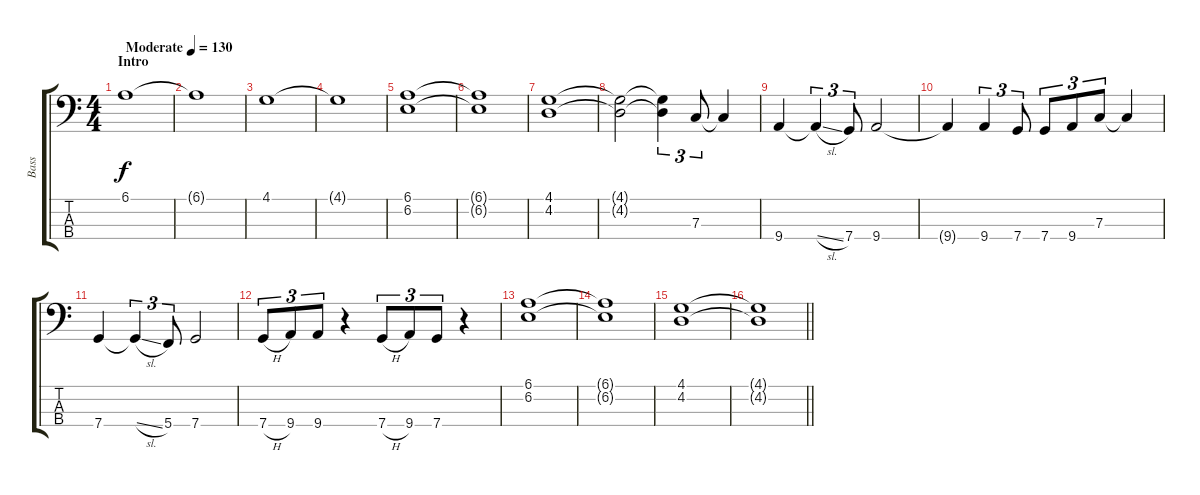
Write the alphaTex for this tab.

\track ("Bass" "Bass") {instrument electricbassfinger}
\staff {score tabs}
\tuning (Eb2 Bb1 F1 C1) {hide}
\ts (4 4)
\section ("" "Intro")
\tempo (130 "Moderate")
\clef f4
\ks c
6.1.1{dy f volume 13 instrument electricbassfinger} |
6.1{t}.1 |
4.1.1 |
4.1{t}.1 |
(6.1 6.2).1 |
(6.1{t} 6.2{t}).1 |
(4.1 4.2).1 |
(4.1{t} 4.2{t}).2 (4.1{t} 4.2{t}).4{tu (3 2)} 7.3.8{tu (3 2)} 7.3{t}.4 |
9.4.4 9.4{sl t}.4{tu (3 2)} 7.4.8{tu (3 2)} 9.4.2 |
9.4{t}.4 9.4.4{tu (3 2)} 7.4.8{tu (3 2)} 7.4.8{tu (3 2)} 9.4.8{tu (3 2)} 7.3.8{tu (3 2)} 7.3{t}.4 |
7.4.4 7.4{sl t}.4{tu (3 2)} 5.4.8{tu (3 2)} 7.4.2 |
7.4{h}.8{tu (3 2)} 9.4.8{tu (3 2)} 9.4.8{tu (3 2)} r.4 7.4{h}.8{tu (3 2)} 9.4.8{tu (3 2)} 7.4.8{tu (3 2)} r.4 |
(6.1 6.2).1 |
(6.1{t} 6.2{t}).1 |
(4.1 4.2).1 |
\barLineRight lightlight
(4.1{t} 4.2{t}).1
